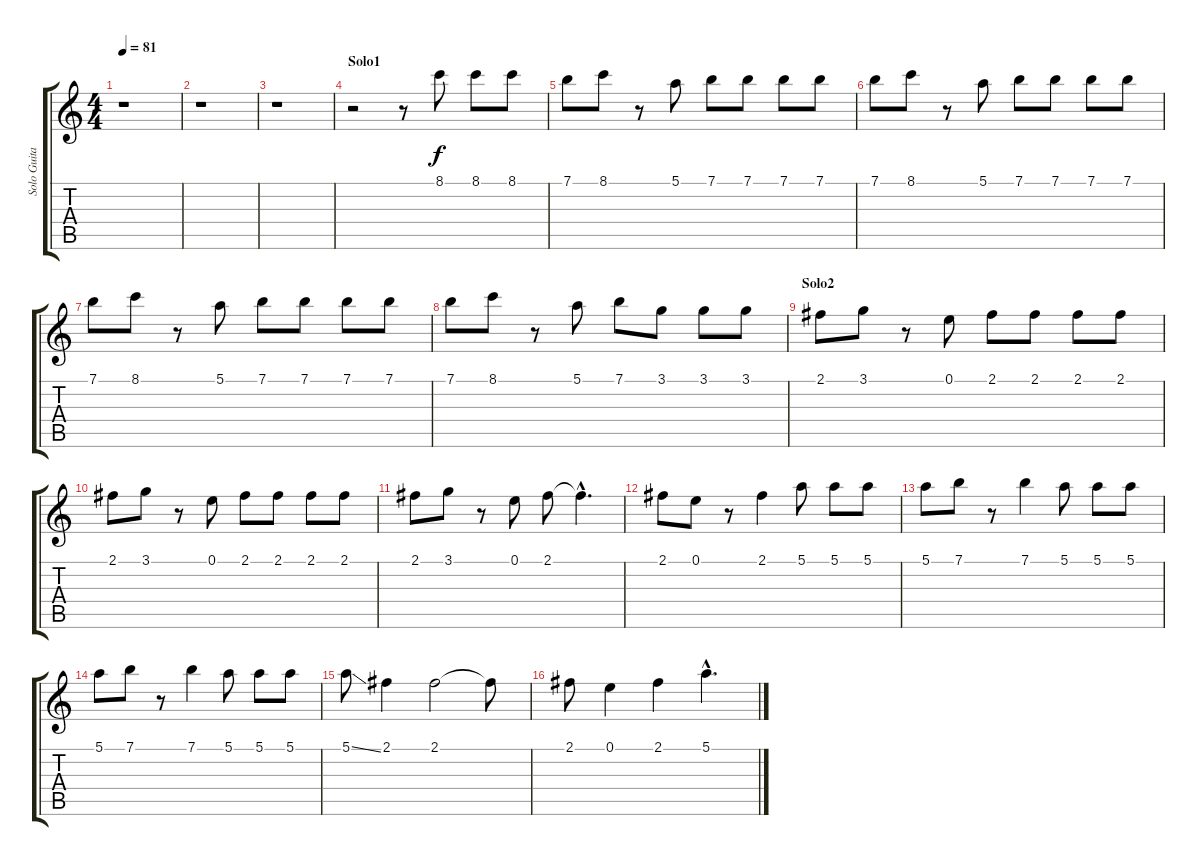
\track ("Solo Guitar" "Solo Guita") {instrument distortionguitar}
\staff {score tabs}
\tuning (E4 B3 G3 D3 A2 E2) {hide}
\ts (4 4)
\tempo 81
\clef g2
\ks c
r.1{dy f} |
r.1 |
r.1 |
\section ("" "Solo1")
r.2 r.8 8.1.8{volume 5} 8.1.8 8.1.8 |
7.1.8{volume 13} 8.1.8 r.8 5.1.8 7.1.8 7.1.8 7.1.8{volume 11} 7.1.8{volume 10} |
7.1.8{volume 13} 8.1.8 r.8 5.1.8 7.1.8 7.1.8 7.1.8{volume 11} 7.1.8{volume 10} |
7.1.8{volume 13} 8.1.8 r.8 5.1.8 7.1.8 7.1.8 7.1.8{volume 11} 7.1.8{volume 10} |
7.1.8{volume 13} 8.1.8 r.8 5.1.8 7.1.8 3.1.8 3.1.8 3.1.8 |
\section ("" "Solo2")
2.1.8 3.1.8 r.8 0.1.8 2.1.8 2.1.8 2.1.8 2.1.8 |
2.1.8 3.1.8 r.8 0.1.8 2.1.8 2.1.8 2.1.8 2.1.8 |
2.1.8 3.1.8 r.8 0.1.8 2.1.8 2.1{hac t}.4{d} |
2.1.8 0.1.8 r.8 2.1.4 5.1.8 5.1.8 5.1.8 |
5.1.8 7.1.8 r.8 7.1.4 5.1.8 5.1.8 5.1.8 |
5.1.8 7.1.8 r.8 7.1.4 5.1.8 5.1.8 5.1.8 |
5.1{ss}.8 2.1.4 2.1.2 2.1{t}.8 |
2.1.8 0.1.4 2.1.4 5.1{hac}.4{d}
